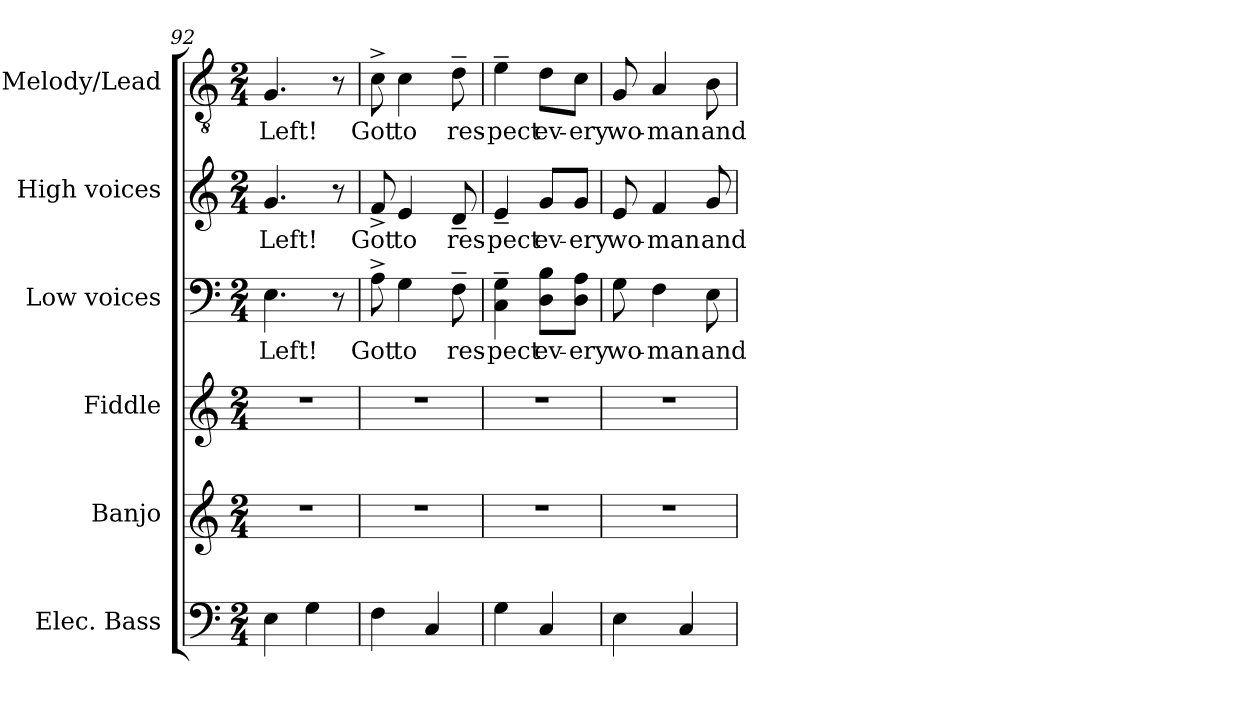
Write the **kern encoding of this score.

**kern	**kern	**kern	**kern	**text	**kern	**text	**kern	**text
*part6	*part5	*part4	*part3	*part3	*part2	*part2	*part1	*part1
*staff6	*staff5	*staff4	*staff3	*staff3	*staff2	*staff2	*staff1	*staff1
*I"Elec. Bass	*I"Banjo	*I"Fiddle	*I"Low voices	*	*I"High voices	*	*I"Melody/Lead	*
*I'E. Bass	*I'Ban.	*	*	*	*I'S.	*	*	*
*clefF4	*clefG2	*clefG2	*clefF4	*	*clefG2	*	*clefGv2	*
*ITrd7c12	*ITrd7c12	*	*	*	*	*	*ITrd7c12	*
*k[]	*k[]	*k[]	*k[]	*	*k[]	*	*k[]	*
*C:	*C:	*C:	*C:	*	*C:	*	*C:	*
*M2/4	*M2/4	*M2/4	*M2/4	*	*M2/4	*	*M2/4	*
=92	=92	=92	=92	=92	=92	=92	=92	=92
!	!LO:N:vis=1	!LO:N:vis=1	!	!	!	!	!	!
!	!	!	!	!LO:LY:b:color=#000000	!	!	!	!
!	!	!	!	!	!	!LO:LY:b:color=#000000	!	!
!	!	!	!	!	!	!	!	!LO:LY:b:color=#000000
4EEi\	2r	2r	4.Ei\	Left!	4.gi/	Left!	4.GGi/	Left!
4GGi\	.	.	.	.	.	.	.	.
.	.	.	8r	.	8r	.	8r	.
=93	=93	=93	=93	=93	=93	=93	=93	=93
!	!LO:N:vis=1	!LO:N:vis=1	!	!	!	!	!	!
!	!	!	!	!LO:LY:b:color=#000000	!	!	!	!
!	!	!	!	!	!	!LO:LY:b:color=#000000	!	!
!	!	!	!	!	!	!	!	!LO:LY:b:color=#000000
4FFi\	2r	2r	8A^i\	Got	8f^i/	Got	8C^i\	Got
!	!	!	!	!LO:LY:b:color=#000000	!	!	!	!
!	!	!	!	!	!	!LO:LY:b:color=#000000	!	!
!	!	!	!	!	!	!	!	!LO:LY:b:color=#000000
.	.	.	4Gi\	to	4ei/	to	4Ci\	to
4CCi/	.	.	.	.	.	.	.	.
!	!	!	!	!LO:LY:b:color=#000000	!	!	!	!
!	!	!	!	!	!	!LO:LY:b:color=#000000	!	!
!	!	!	!	!	!	!	!	!LO:LY:b:color=#000000
.	.	.	8F~i\	res-	8d~i/	res-	8D~i\	res-
=94	=94	=94	=94	=94	=94	=94	=94	=94
!	!LO:N:vis=1	!LO:N:vis=1	!	!	!	!	!	!
!	!	!	!	!LO:LY:b:color=#000000	!	!	!	!
!	!	!	!	!	!	!LO:LY:b:color=#000000	!	!
!	!	!	!	!	!	!	!	!LO:LY:b:color=#000000
4GGi\	2r	2r	4Ci\~ 4Gi~	-pect	4e~i/	-pect	4E~i\	-pect
!	!	!	!	!LO:LY:b:color=#000000	!	!	!	!
!	!	!	!	!	!	!LO:LY:b:color=#000000	!	!
!	!	!	!	!	!	!	!	!LO:LY:b:color=#000000
4CCi/	.	.	8Di\ 8BiL	ev-	8gi/L	ev-	8Di\L	ev-
!	!	!	!	!LO:LY:b:color=#000000	!	!	!	!
!	!	!	!	!	!	!LO:LY:b:color=#000000	!	!
!	!	!	!	!	!	!	!	!LO:LY:b:color=#000000
.	.	.	8Di\ 8AiJ	-ery	8gi/J	-ery	8Ci\J	-ery
!!LO:PB:g=z
=95	=95	=95	=95	=95	=95	=95	=95	=95
!	!LO:N:vis=1	!LO:N:vis=1	!	!	!	!	!	!
!	!	!	!	!LO:LY:b:color=#000000	!	!	!	!
!	!	!	!	!	!	!LO:LY:b:color=#000000	!	!
!	!	!	!	!	!	!	!	!LO:LY:b:color=#000000
4EEi\	2r	2r	8Gi\	wo-	8ei/	wo-	8GGi/	wo-
!	!	!	!	!LO:LY:b:color=#000000	!	!	!	!
!	!	!	!	!	!	!LO:LY:b:color=#000000	!	!
!	!	!	!	!	!	!	!	!LO:LY:b:color=#000000
.	.	.	4Fi\	-man	4fi/	-man	4AAi/	-man
4CCi/	.	.	.	.	.	.	.	.
!	!	!	!	!LO:LY:b:color=#000000	!	!	!	!
!	!	!	!	!	!	!LO:LY:b:color=#000000	!	!
!	!	!	!	!	!	!	!	!LO:LY:b:color=#000000
.	.	.	8Ei\	and	8gi/	and	8BBi\	and
=	=	=	=	=	=	=	=	=
*-	*-	*-	*-	*-	*-	*-	*-	*-
